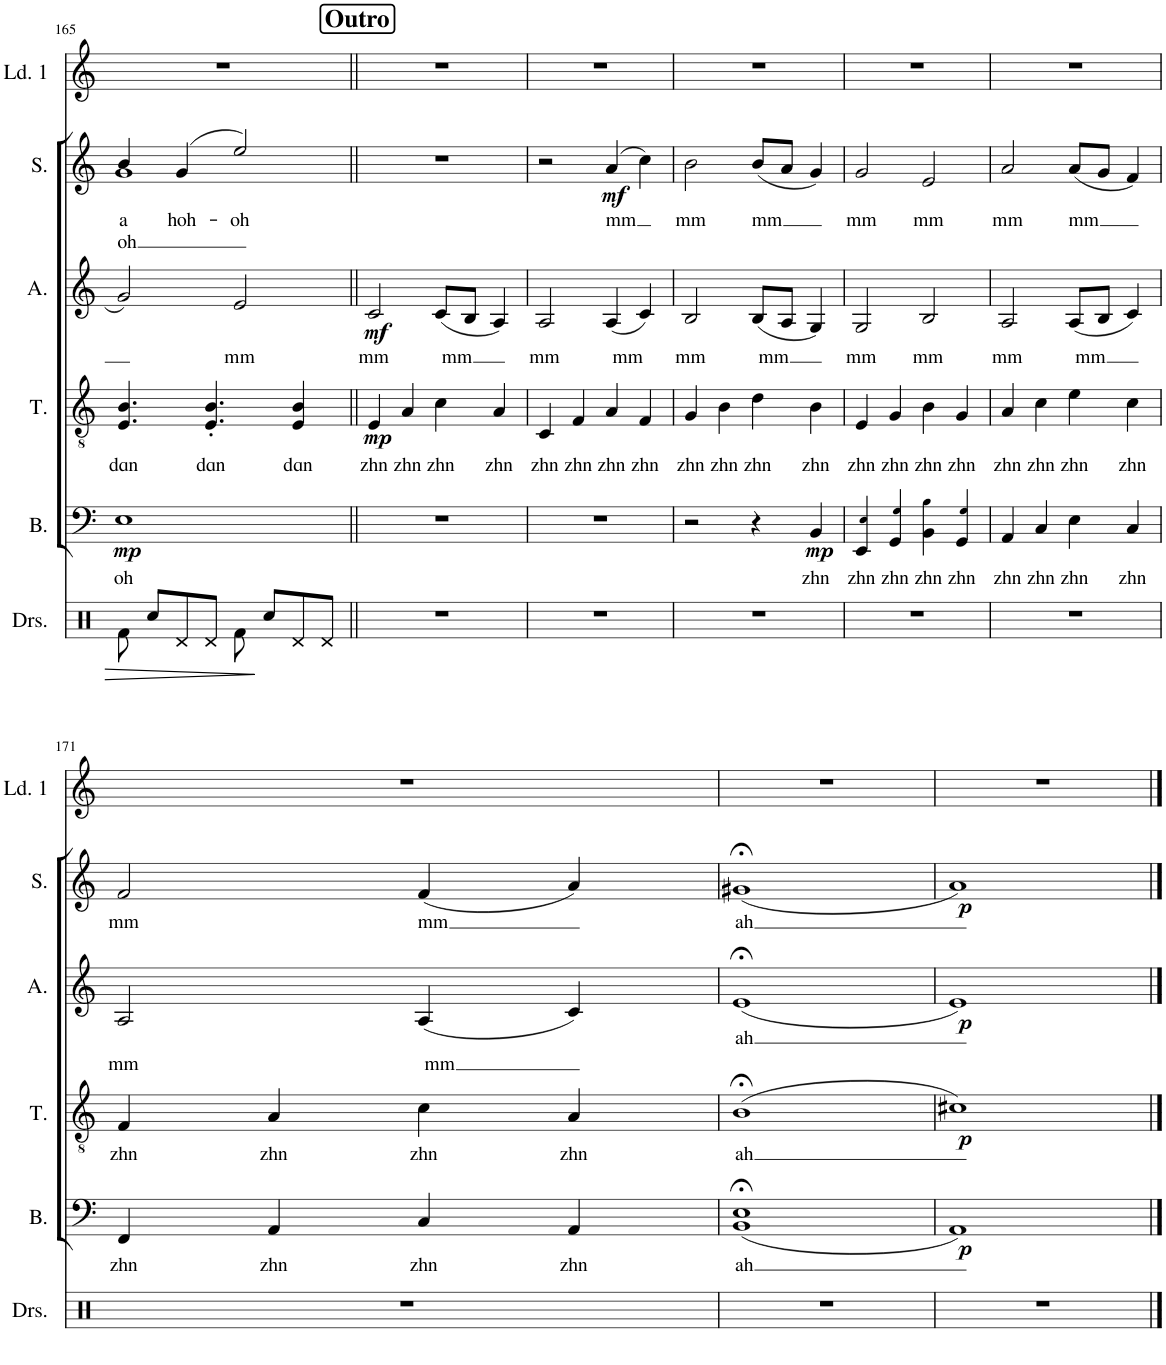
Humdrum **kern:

**kern	**kern	**text	**dynam	**kern	**text	**dynam	**kern	**text	**dynam	**kern	**text	**text	**dynam	**kern
*part6	*part5	*part5	*part5	*part4	*part4	*part4	*part3	*part3	*part3	*part2	*part2	*part2	*part2	*part1
*staff6	*staff5	*staff5	*staff5	*staff4	*staff4	*staff4	*staff3	*staff3	*staff3	*staff2	*staff2	*staff2	*staff2	*staff1
*I"Drumset	*I"Bass	*	*	*I"Tenor	*	*	*I"Alto	*	*	*I"Soprano	*	*	*	*I"Lead 1
*I'Drs.	*I'B.	*	*	*I'T.	*	*	*I'A.	*	*	*I'S.	*	*	*	*I'Ld. 1
!!LO:PB:g=z
*clefX	*clefF4	*	*	*clefGv2	*	*	*clefG2	*	*	*clefG2	*	*	*	*clefG2
*k[]	*k[]	*	*	*k[]	*	*	*k[]	*	*	*k[]	*	*	*	*k[]
*M2/2	*M2/2	*	*	*M2/2	*	*	*M2/2	*	*	*M2/2	*	*	*	*M2/2
*met(c|)	*met(c|)	*	*	*met(c|)	*	*	*met(c|)	*	*	*met(c|)	*	*	*	*met(c|)
=165	=165	=165	=165	=165	=165	=165	=165	=165	=165	=165	=165	=165	=165	=165
!	!	!LO:LY:b	!LO:DY:b	!	!LO:LY:b	!	!	!	!	!	!LO:LY:b	!LO:LY:b	!	!
*	*	*	*	*	*	*	*	*	*	*^	*	*	*	*
8Rf\	1E	oh	mp	4.E/ 4.B/	dɑn	.	2g/	.	.	4b/	1g	a	oh	.	1r
8Rcc/L	.	.	.	.	.	.	.	.	.	.	.	.	.	.	.
!	!	!	!	!	!	!	!	!	!	!	!	!LO:LY:b	!	!	!
8Rd/	.	.	.	.	.	.	.	.	.	(4g/	.	hoh-	.	.	.
!	!	!	!	!	!LO:LY:b	!	!	!	!	!	!	!	!	!	!
8Rd/J	.	.	.	4.E/' 4.B/'	dɑn	.	.	.	.	.	.	.	.	.	.
!	!	!	!	!	!	!	!	!LO:LY:b	!	!	!	!LO:LY:b	!	!	!
8Rf\	.	.	.	.	.	.	2e/	mm	.	2ee/)	.	-oh	.	.	.
8Rcc/L	.	.	.	.	.	.	.	.	.	.	.	.	.	.	.
!	!	!	!	!	!LO:LY:b	!	!	!	!	!	!	!	!	!	!
8Rd/	.	.	.	4E/ 4B/	dɑn	.	.	.	.	.	.	.	.	.	.
8Rd/J	.	.	.	.	.	.	.	.	.	.	.	.	.	.	.
*	*	*	*	*	*	*	*	*	*	*v	*v	*	*	*	*
!!LO:REH:place=s1:a:B:cj:fs=14:t=Outro
=166||	=166||	=166||	=166||	=166||	=166||	=166||	=166||	=166||	=166||	=166||	=166||	=166||	=166||	=166||
!	!	!	!	!	!LO:LY:b	!LO:DY:b	!	!LO:LY:b	!LO:DY:b	!	!	!	!	!
1r	1r	.	.	4E/	zhn	mp	2c/	mm	mf	1r	.	.	.	1r
!	!	!	!	!	!LO:LY:b	!	!	!	!	!	!	!	!	!
.	.	.	.	4A/	zhn	.	.	.	.	.	.	.	.	.
!	!	!	!	!	!LO:LY:b	!	!	!LO:LY:b	!	!	!	!	!	!
.	.	.	.	4c\	zhn	.	(8c/L	mm	.	.	.	.	.	.
.	.	.	.	.	.	.	8B/J	.	.	.	.	.	.	.
!	!	!	!	!	!LO:LY:b	!	!	!	!	!	!	!	!	!
.	.	.	.	4A/	zhn	.	4A/)	.	.	.	.	.	.	.
=167	=167	=167	=167	=167	=167	=167	=167	=167	=167	=167	=167	=167	=167	=167
!	!	!	!	!	!LO:LY:b	!	!	!LO:LY:b	!	!	!	!	!	!
1r	1r	.	.	4C/	zhn	.	2A/	mm	.	2r	.	.	.	1r
!	!	!	!	!	!LO:LY:b	!	!	!	!	!	!	!	!	!
.	.	.	.	4F/	zhn	.	.	.	.	.	.	.	.	.
!	!	!	!	!	!LO:LY:b	!	!	!LO:LY:b	!	!	!LO:LY:b	!	!LO:DY:b	!
.	.	.	.	4A/	zhn	.	(4A/	mm	.	(4a/	mm	.	mf	.
!	!	!	!	!	!LO:LY:b	!	!	!	!	!	!	!	!	!
.	.	.	.	4F/	zhn	.	4c/)	.	.	4cc\)	.	.	.	.
=168	=168	=168	=168	=168	=168	=168	=168	=168	=168	=168	=168	=168	=168	=168
!	!	!	!	!	!LO:LY:b	!	!	!LO:LY:b	!	!	!LO:LY:b	!	!	!
1r	2r	.	.	4G/	zhn	.	2B/	mm	.	2b\	mm	.	.	1r
!	!	!	!	!	!LO:LY:b	!	!	!	!	!	!	!	!	!
.	.	.	.	4B\	zhn	.	.	.	.	.	.	.	.	.
!	!	!	!	!	!LO:LY:b	!	!	!LO:LY:b	!	!	!LO:LY:b	!	!	!
.	4r	.	.	4d\	zhn	.	(8B/L	mm	.	(8b/L	mm	.	.	.
.	.	.	.	.	.	.	8A/J	.	.	8a/J	.	.	.	.
!	!	!LO:LY:b	!LO:DY:b	!	!LO:LY:b	!	!	!	!	!	!	!	!	!
.	4BB/	zhn	mp	4B\	zhn	.	4G/)	.	.	4g/)	.	.	.	.
=169	=169	=169	=169	=169	=169	=169	=169	=169	=169	=169	=169	=169	=169	=169
!	!	!LO:LY:b	!	!	!LO:LY:b	!	!	!LO:LY:b	!	!	!LO:LY:b	!	!	!
1r	4EE/ 4E/	zhn	.	4E/	zhn	.	2G/	mm	.	2g/	mm	.	.	1r
!	!	!LO:LY:b	!	!	!LO:LY:b	!	!	!	!	!	!	!	!	!
.	4GG/ 4G/	zhn	.	4G/	zhn	.	.	.	.	.	.	.	.	.
!	!	!LO:LY:b	!	!	!LO:LY:b	!	!	!LO:LY:b	!	!	!LO:LY:b	!	!	!
.	4BB\ 4B\	zhn	.	4B\	zhn	.	2B/	mm	.	2e/	mm	.	.	.
!	!	!LO:LY:b	!	!	!LO:LY:b	!	!	!	!	!	!	!	!	!
.	4GG/ 4G/	zhn	.	4G/	zhn	.	.	.	.	.	.	.	.	.
=170	=170	=170	=170	=170	=170	=170	=170	=170	=170	=170	=170	=170	=170	=170
!	!	!LO:LY:b	!	!	!LO:LY:b	!	!	!LO:LY:b	!	!	!LO:LY:b	!	!	!
1r	4AA/	zhn	.	4A/	zhn	.	2A/	mm	.	2a/	mm	.	.	1r
!	!	!LO:LY:b	!	!	!LO:LY:b	!	!	!	!	!	!	!	!	!
.	4C/	zhn	.	4c\	zhn	.	.	.	.	.	.	.	.	.
!	!	!LO:LY:b	!	!	!LO:LY:b	!	!	!LO:LY:b	!	!	!LO:LY:b	!	!	!
.	4E\	zhn	.	4e\	zhn	.	(8A/L	mm	.	(8a/L	mm	.	.	.
.	.	.	.	.	.	.	8B/J	.	.	8g/J	.	.	.	.
!	!	!LO:LY:b	!	!	!LO:LY:b	!	!	!	!	!	!	!	!	!
.	4C/	zhn	.	4c\	zhn	.	4c/)	.	.	4f/)	.	.	.	.
!!LO:LB:g=z
=171	=171	=171	=171	=171	=171	=171	=171	=171	=171	=171	=171	=171	=171	=171
!	!	!LO:LY:b	!	!	!LO:LY:b	!	!	!LO:LY:b	!	!	!LO:LY:b	!	!	!
1r	4FF/	zhn	.	4F/	zhn	.	2A/	mm	.	2f/	mm	.	.	1r
!	!	!LO:LY:b	!	!	!LO:LY:b	!	!	!	!	!	!	!	!	!
.	4AA/	zhn	.	4A/	zhn	.	.	.	.	.	.	.	.	.
!	!	!LO:LY:b	!	!	!LO:LY:b	!	!	!LO:LY:b	!	!	!LO:LY:b	!	!	!
.	4C/	zhn	.	4c\	zhn	.	(4A/	mm	.	(4f/	mm	.	.	.
!	!	!LO:LY:b	!	!	!LO:LY:b	!	!	!	!	!	!	!	!	!
.	4AA/	zhn	.	4A/	zhn	.	4c/)	.	.	4a/)	.	.	.	.
=172	=172	=172	=172	=172	=172	=172	=172	=172	=172	=172	=172	=172	=172	=172
!	!	!LO:LY:b	!	!	!LO:LY:b	!	!	!LO:LY:b	!	!	!LO:LY:b	!	!	!
1r	(1BB;< 1E;<	ah	.	(1B;<	ah	.	(1e;<	ah	.	(1g#X;<	ah	.	.	1r
=173	=173	=173	=173	=173	=173	=173	=173	=173	=173	=173	=173	=173	=173	=173
!	!	!	!LO:DY:b	!	!	!LO:DY:b	!	!	!LO:DY:b	!	!	!	!LO:DY:b	!
1r	1AA)	.	p	1c#X)	.	p	1e)	.	p	1a)	.	.	p	1r
==	==	==	==	==	==	==	==	==	==	==	==	==	==	==
*-	*-	*-	*-	*-	*-	*-	*-	*-	*-	*-	*-	*-	*-	*-
